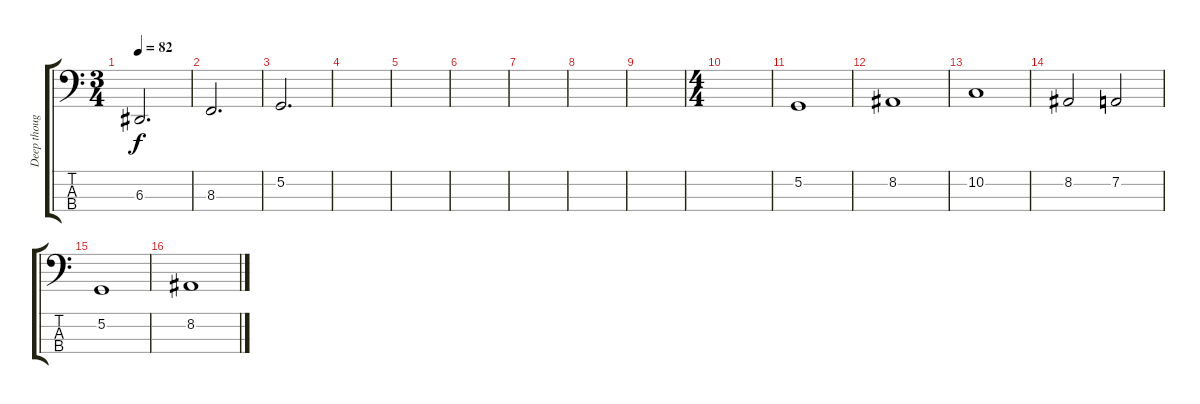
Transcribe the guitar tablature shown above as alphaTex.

\track ("Deep thoughts" "Deep thoug") {instrument fx4atmosphere}
\staff {score tabs}
\tuning (G2 D2 A1 E1) {hide}
\ts (3 4)
\tempo 82
\clef f4
\ks c
6.3.2{d dy f} |
8.3.2{d} |
5.2.2{d} |
|
|
|
|
|
|
\ts (4 4)
|
5.2.1 |
8.2.1 |
10.2.1 |
8.2.2 7.2.2 |
5.2.1 |
8.2.1
